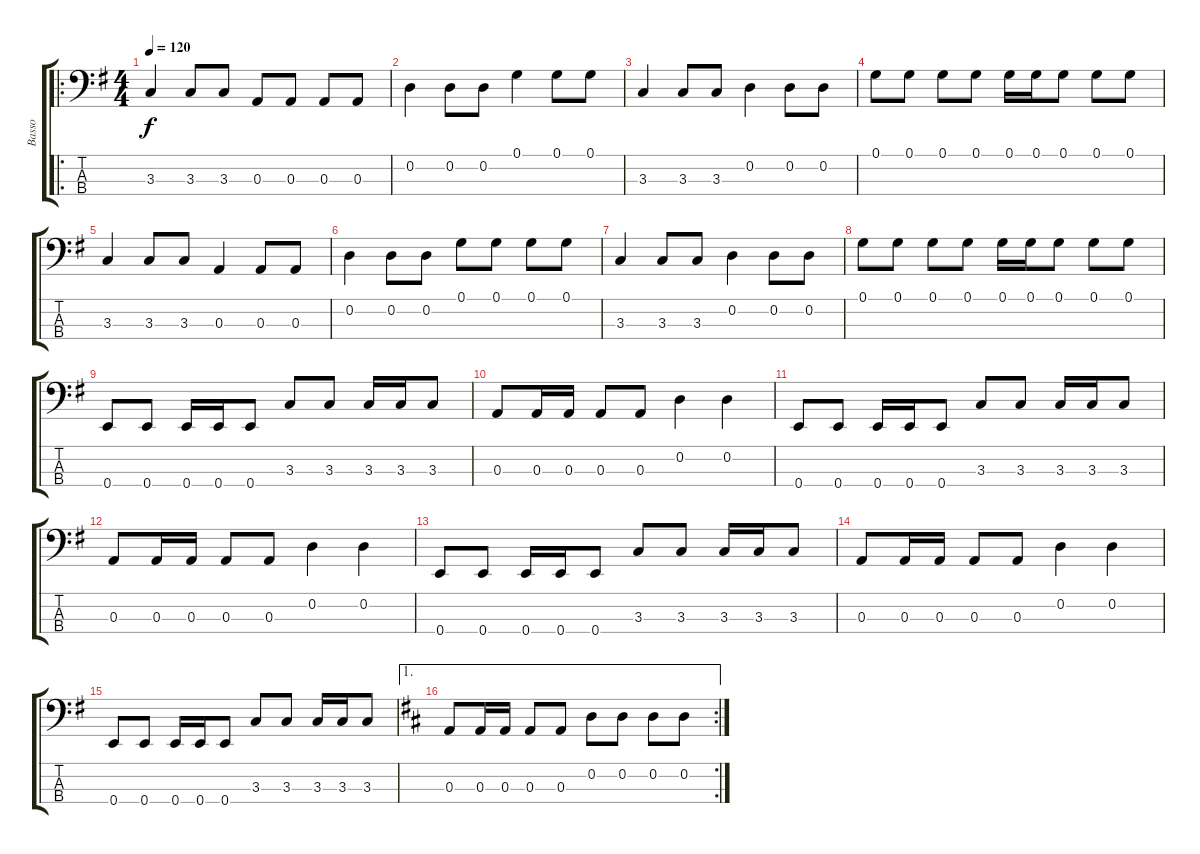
\track ("Basso" "Basso") {instrument electricbassfinger}
\staff {score tabs}
\tuning (G2 D2 A1 E1) {hide}
\ro
\ts (4 4)
\tempo 120
\clef f4
\ks g
3.3.4{dy f} 3.3.8 3.3.8 0.3.8 0.3.8 0.3.8 0.3.8 |
0.2.4 0.2.8 0.2.8 0.1.4 0.1.8 0.1.8 |
3.3.4 3.3.8 3.3.8 0.2.4 0.2.8 0.2.8 |
0.1.8 0.1.8 0.1.8 0.1.8 0.1.16 0.1.16 0.1.8 0.1.8 0.1.8 |
3.3.4 3.3.8 3.3.8 0.3.4 0.3.8 0.3.8 |
0.2.4 0.2.8 0.2.8 0.1.8 0.1.8 0.1.8 0.1.8 |
3.3.4 3.3.8 3.3.8 0.2.4 0.2.8 0.2.8 |
0.1.8 0.1.8 0.1.8 0.1.8 0.1.16 0.1.16 0.1.8 0.1.8 0.1.8 |
0.4.8 0.4.8 0.4.16 0.4.16 0.4.8 3.3.8 3.3.8 3.3.16 3.3.16 3.3.8 |
0.3.8 0.3.16 0.3.16 0.3.8 0.3.8 0.2.4 0.2.4 |
0.4.8 0.4.8 0.4.16 0.4.16 0.4.8 3.3.8 3.3.8 3.3.16 3.3.16 3.3.8 |
0.3.8 0.3.16 0.3.16 0.3.8 0.3.8 0.2.4 0.2.4 |
0.4.8 0.4.8 0.4.16 0.4.16 0.4.8 3.3.8 3.3.8 3.3.16 3.3.16 3.3.8 |
0.3.8 0.3.16 0.3.16 0.3.8 0.3.8 0.2.4 0.2.4 |
0.4.8 0.4.8 0.4.16 0.4.16 0.4.8 3.3.8 3.3.8 3.3.16 3.3.16 3.3.8 |
\ae 1
\rc 2
\ks d
0.3.8 0.3.16 0.3.16 0.3.8 0.3.8 0.2.8 0.2.8 0.2.8 0.2.8
